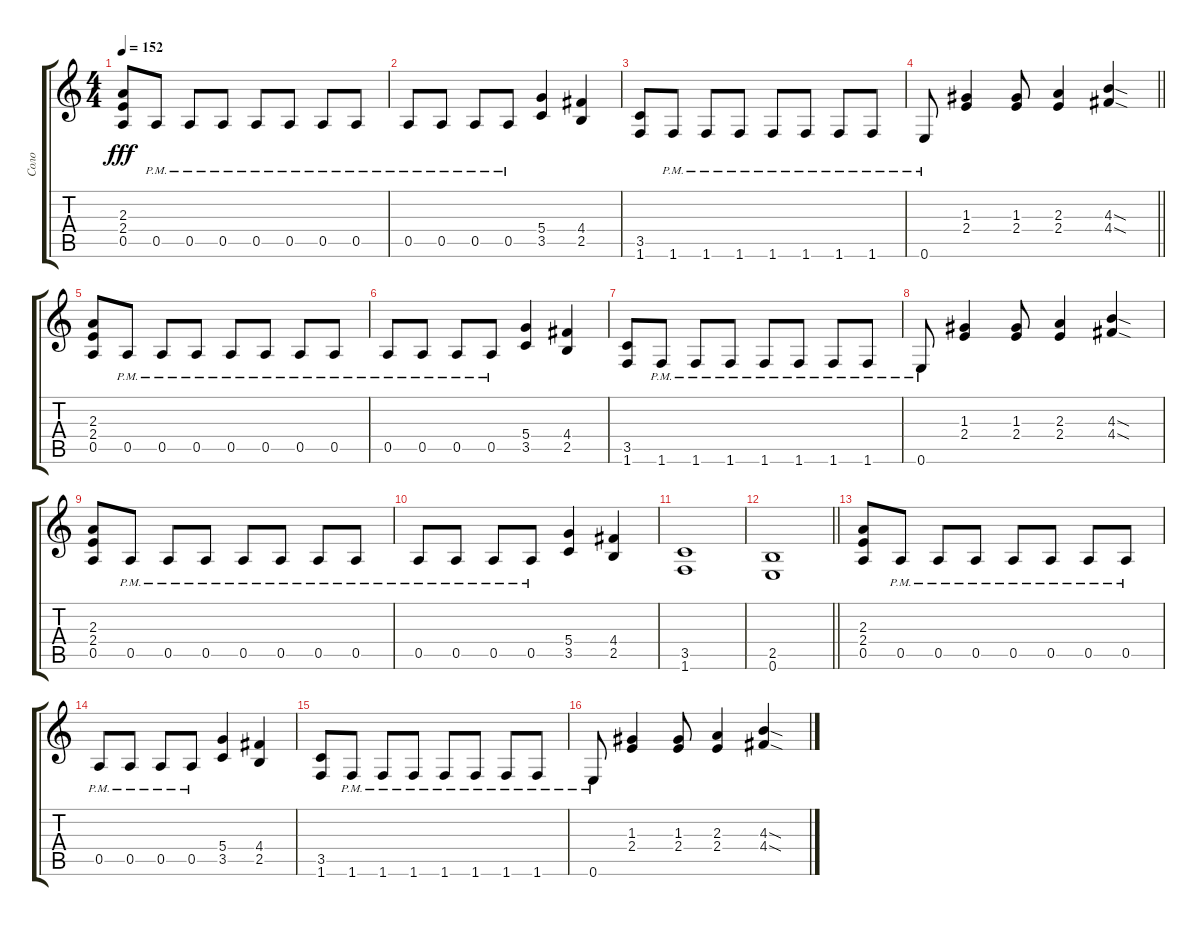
\track ("Соло" "Соло") {instrument distortionguitar}
\staff {score tabs}
\tuning (E4 B3 G3 D3 A2 E2) {hide}
\ts (4 4)
\tempo 152
\clef g2
\ks c
(2.3 2.4 0.5).8{dy fff instrument distortionguitar} 0.5{pm}.8 0.5{pm}.8 0.5{pm}.8 0.5{pm}.8 0.5{pm}.8 0.5{pm}.8 0.5{pm}.8 |
0.5{pm}.8 0.5{pm}.8 0.5{pm}.8 0.5{pm}.8 (5.4 3.5).4 (4.4 2.5).4 |
(3.5 1.6).8 1.6{pm}.8 1.6{pm}.8 1.6{pm}.8 1.6{pm}.8 1.6{pm}.8 1.6{pm}.8 1.6{pm}.8 |
\barLineRight lightlight
0.6{pm}.8 (1.3 2.4).4 (1.3 2.4).8 (2.3 2.4).4 (4.3{sod} 4.4{sod}).4 |
(2.3 2.4 0.5).8 0.5{pm}.8 0.5{pm}.8 0.5{pm}.8 0.5{pm}.8 0.5{pm}.8 0.5{pm}.8 0.5{pm}.8 |
0.5{pm}.8 0.5{pm}.8 0.5{pm}.8 0.5{pm}.8 (5.4 3.5).4 (4.4 2.5).4 |
(3.5 1.6).8 1.6{pm}.8 1.6{pm}.8 1.6{pm}.8 1.6{pm}.8 1.6{pm}.8 1.6{pm}.8 1.6{pm}.8 |
0.6{pm}.8 (1.3 2.4).4 (1.3 2.4).8 (2.3 2.4).4 (4.3{sod} 4.4{sod}).4 |
(2.3 2.4 0.5).8 0.5{pm}.8 0.5{pm}.8 0.5{pm}.8 0.5{pm}.8 0.5{pm}.8 0.5{pm}.8 0.5{pm}.8 |
0.5{pm}.8 0.5{pm}.8 0.5{pm}.8 0.5{pm}.8 (5.4 3.5).4 (4.4 2.5).4 |
(3.5 1.6).1 |
\barLineRight lightlight
(2.5 0.6).1 |
(2.3 2.4 0.5).8 0.5{pm}.8 0.5{pm}.8 0.5{pm}.8 0.5{pm}.8 0.5{pm}.8 0.5{pm}.8 0.5{pm}.8 |
0.5{pm}.8 0.5{pm}.8 0.5{pm}.8 0.5{pm}.8 (5.4 3.5).4 (4.4 2.5).4 |
(3.5 1.6).8 1.6{pm}.8 1.6{pm}.8 1.6{pm}.8 1.6{pm}.8 1.6{pm}.8 1.6{pm}.8 1.6{pm}.8 |
0.6{pm}.8 (1.3 2.4).4 (1.3 2.4).8 (2.3 2.4).4 (4.3{sod} 4.4{sod}).4
